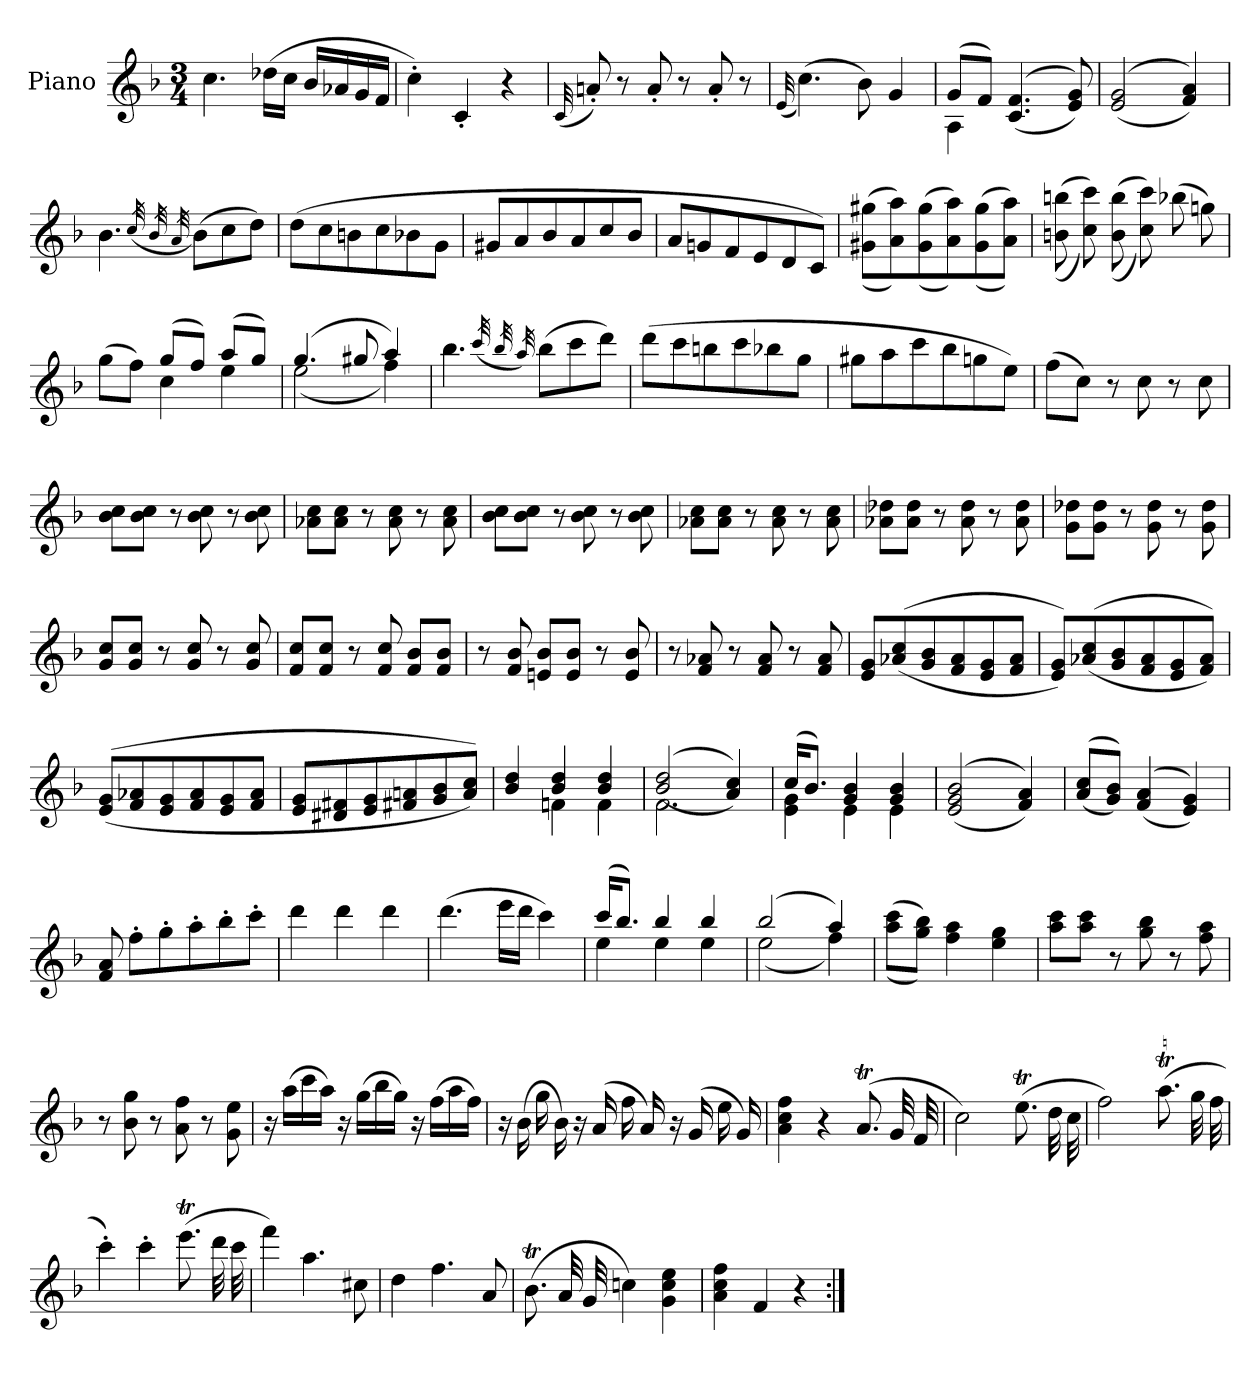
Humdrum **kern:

**kern
*part1
*staff1
*I"Piano
*I'Pno
*clefG2
*k[b-]
*F:
*M3/4
=
4.cc
(16dd-XLL
16ccJJ
16b-LL
16a-X
16g
16fJJ
=
4cc')
4c'
4r
=
(32qqc
8an')
8r
8a'
8r
8a'
8r
=
(32qqe/
(4.cc)
8b-)
4g
=
*^
(8gL	4A
8fJ)	.
(<(>4.c 4.f	2ryy
8e 8g))	.
*v	*v
=
(<(>2e 2g
4f 4a))
=
4.b-
(32qcc
32qb-
32qa
(8b-L)
8cc
8ddJ)
=
(8ddL
8cc
8bn
8cc
8b-X
8gJ
=
8g#XL
8a
8b-
8a
8cc
8b-J
=
8aL
8gn
8f
8e
8d
8cJ)
=
(<(>8g#X 8gg#XL
8a 8aa))
(<(>8g# 8gg#
8a 8aa))
(<(>8g# 8gg#
8a 8aaJ))
=
(<(>8bn 8bbn
8cc 8ccc))
(<(>8b 8bb
8cc 8ccc))
(8bb-X
8ggn)
=
*^
4ryy	(8ggL
.	8ffJ)
(8ggL	4cc
8ffJ)	.
(8aaL	4ee
8ggJ)	.
=	=
(4.gg	(2ee
8gg#X	.
4aa)	4ff)
*v	*v
=
4.bb-
(32qccc
32qbb-
32qaa)
(8bb-L
8ccc
8dddJ)
=
(8dddL
8ccc
8bbn
8ccc
8bb-X
8ggJ
=
8gg#XL
8aa
8ccc
8bb-
8ggn
8eeJ)
=
(8ffL
8ccJ)
8r
8cc
8r
8cc
=
8b- 8ccL
8b- 8ccJ
8r
8b- 8cc
8r
8b- 8cc
=
8a-X 8ccL
8a- 8ccJ
8r
8a- 8cc
8r
8a- 8cc
=
8b- 8ccL
8b- 8ccJ
8r
8b- 8cc
8r
8b- 8cc
=
8a-X 8ccL
8a- 8ccJ
8r
8a- 8cc
8r
8a- 8cc
=
8a-X 8dd-XL
8a- 8dd-J
8r
8a- 8dd-
8r
8a- 8dd-
=
8g 8dd-XL
8g 8dd-J
8r
8g 8dd-
8r
8g 8dd-
=
8g 8ccL
8g 8ccJ
8r
8g 8cc
8r
8g 8cc
=
8f 8ccL
8f 8ccJ
8r
8f 8cc
8f 8b-L
8f 8b-J
=
8r
8f 8b-
8en 8b-L
8e 8b-J
8r
8e 8b-
=
8r
8f 8a-X
8r
8f 8a-
8r
8f 8a-
=
8e 8gL
(<(>8a-X 8cc
8g 8b-
8f 8a-
8e 8g
8f 8a-J
=
8e 8gL))
(<(>8a-X 8cc
8g 8b-
8f 8a-
8e 8g
8f 8a-J))
=
(<(>8e 8gL
8f 8a-X
8e 8g
8f 8a-
8e 8g
8f 8a-J
=
8e 8gL
8d#X 8f#X
8e 8g
8f#X 8an
8g 8b-
8a 8ccJ))
=
*^
4b-/ 4dd/	4ryy
4b- 4dd	4fn
4b- 4dd	4f
=	=
(<(>2b- 2dd	2.f
4a 4cc))	.
=	=
(16ccKL	4e 4g
8.b-J)	.
4g 4b-	4e
4g 4b-	4e
*v	*v
=
(<(>2e 2g 2b-
4f 4a))
=
(<(>8a 8ccL
8g 8b-J))
(<(>4f 4a
4e 4g))
=
8f 8a
8ff'L
8gg'
8aa'
8bb-'
8ccc'J
=
4ddd
4ddd
4ddd
=
(4.ddd
16eeeLL
16dddJJ
4ccc)
=
*^
(16cccKL	4ee
8.bb-J)	.
4bb-	4ee
4bb-	4ee
=	=
(2bb-	(2ee
4aa)	4ff)
*v	*v
=
(<(>8aa 8cccL
8gg 8bb-J))
4ff 4aa
4ee 4gg
=
8aa 8cccL
8aa 8cccJ
8r
8gg 8bb-
8r
8ff 8aa
=
8r
8b- 8gg
8r
8a 8ff
8r
8g 8ee
=
16r
(16aaLL
16ccc
16aaJJ)
16r
(16ggLL
16bb-
16ggJJ)
16r
(16ffLL
16aa
16ffJJ)
=
16r
(16b-
16gg
16b-)
16r
(16a
16ff
16a)
16r
(16g
16ee
16g)
=
4a 4cc 4ff
4r
(8.at
32g
32f
=
2cc)
(8.eet
32dd
32cc
=
2ff)
(8.aaT
32gg
32ff
=
4ccc')
4ccc'
(8.eeet
32ddd
32ccc
=
4fff)
4.aa
8cc#X
=
4dd
4.ff
8a
=
(8.b-T
32a
32g
4ccn)
4g 4cc 4ee
=
4a 4cc 4ff
4f
4r
=:|!
*-
